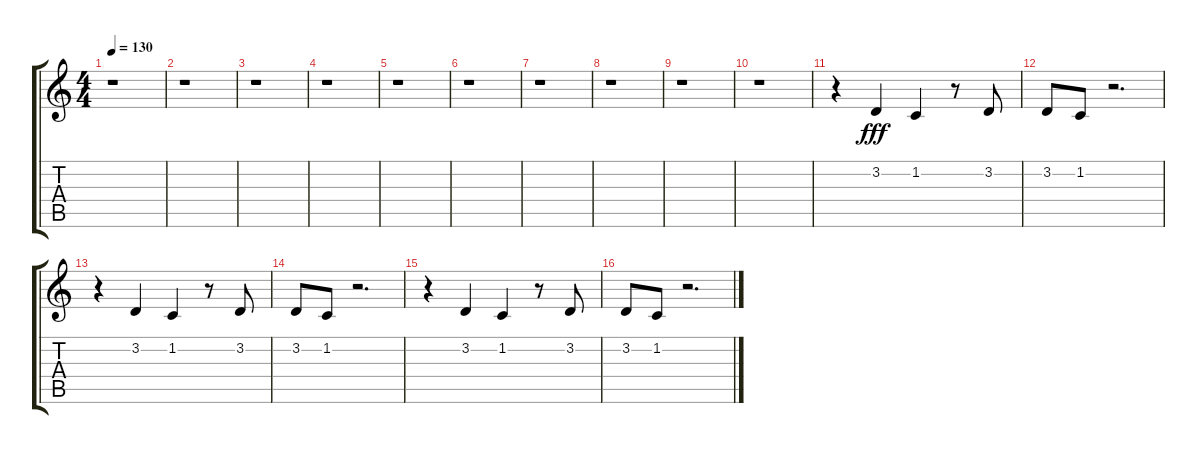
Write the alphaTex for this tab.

\track "" {instrument orchestrahit}
\staff {score tabs}
\tuning (E4 B3 G3 D3 A2 E2) {hide}
\ts (4 4)
\tempo 130
\clef g2
\ks c
r.1{dy fff} |
r.1 |
r.1 |
r.1 |
r.1 |
r.1 |
r.1 |
r.1 |
r.1 |
r.1 |
r.4 3.2.4 1.2.4 r.8 3.2.8 |
3.2.8 1.2.8 r.2{d} |
r.4 3.2.4 1.2.4 r.8 3.2.8 |
3.2.8 1.2.8 r.2{d} |
r.4 3.2.4 1.2.4 r.8 3.2.8 |
3.2.8 1.2.8 r.2{d}
